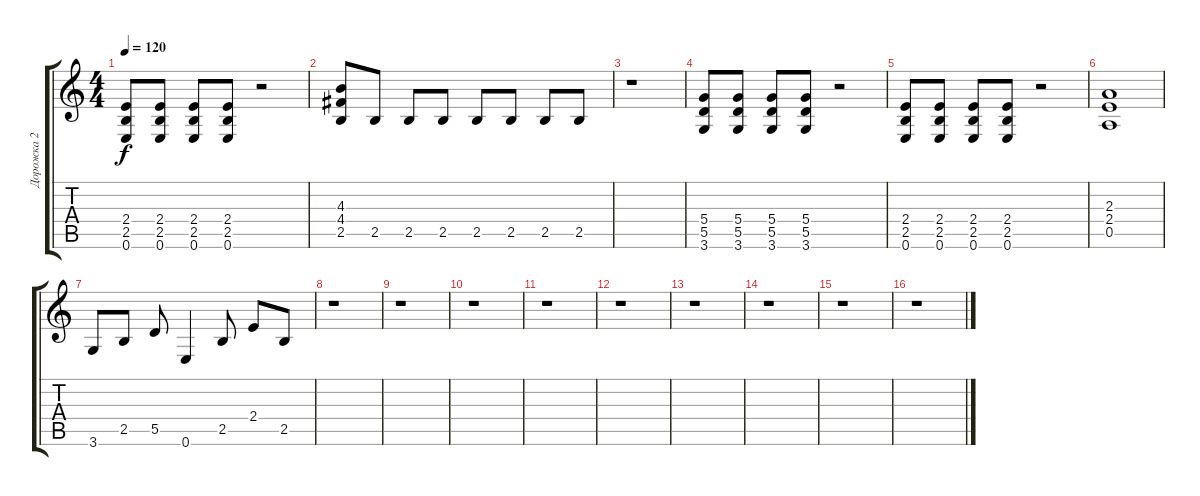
\track ("Дорожка 2" "Дорожка 2") {instrument distortionguitar}
\staff {score tabs}
\tuning (E4 B3 G3 D3 A2 E2) {hide}
\ts (4 4)
\tempo 120
\clef g2
\ks c
(2.4 2.5 0.6).8{dy f} (2.4 2.5 0.6).8 (2.4 2.5 0.6).8 (2.4 2.5 0.6).8 r.2 |
(4.3 4.4 2.5).8 2.5.8 2.5.8 2.5.8 2.5.8 2.5.8 2.5.8 2.5.8 |
r.1 |
(5.4 5.5 3.6).8 (5.4 5.5 3.6).8 (5.4 5.5 3.6).8 (5.4 5.5 3.6).8 r.2 |
(2.4 2.5 0.6).8 (2.4 2.5 0.6).8 (2.4 2.5 0.6).8 (2.4 2.5 0.6).8 r.2 |
(2.3 2.4 0.5).1 |
3.6.8 2.5.8 5.5.8 0.6.4 2.5.8 2.4.8 2.5.8 |
r.1 |
r.1 |
r.1 |
r.1 |
r.1 |
r.1 |
r.1 |
r.1 |
r.1
